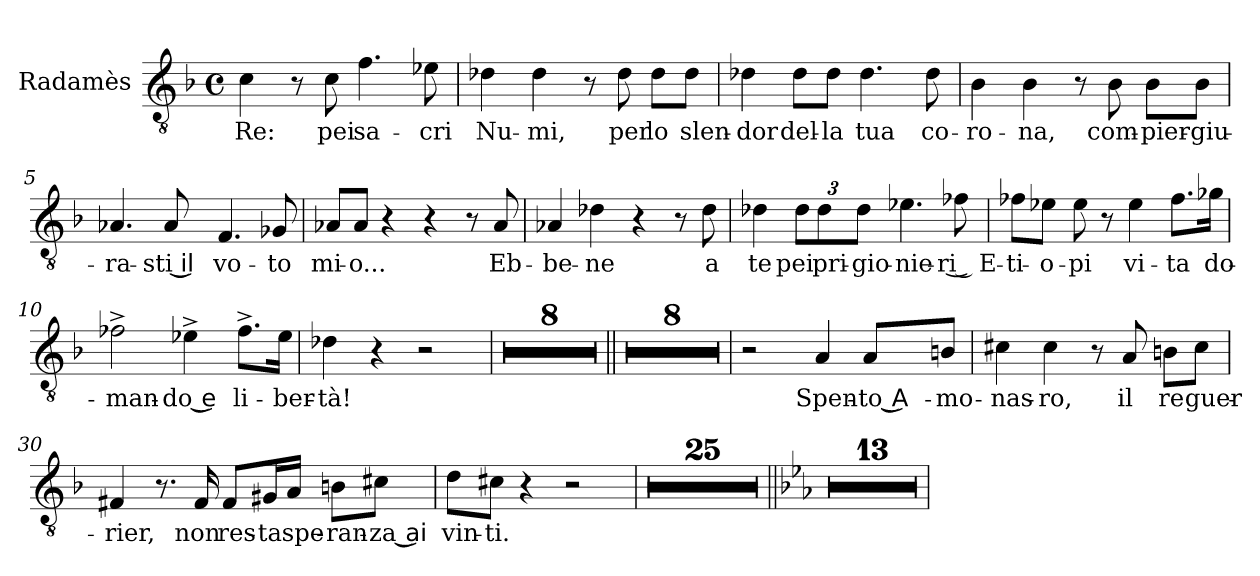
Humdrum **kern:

**kern	**text
*part1	*part1
*staff1	*staff1
*I"Radamès	*
*I'Rad.	*
*clefGv2	*
*k[b-]	*
*M4/4	*
*met(c)	*
=1	=1
!	!LO:LY:b:color=#0055FF
4c\	Re:
8r	.
!	!LO:LY:b:color=#0055FF
8c\	pei
!	!LO:LY:b:color=#0055FF
4.f\	sa-
!	!LO:LY:b:color=#0055FF
8e-X\	-cri
=2	=2
!	!LO:LY:b:color=#0055FF
4d-X\	Nu-
!	!LO:LY:b:color=#0055FF
4d-\	-mi,
8r	.
!	!LO:LY:b:color=#0055FF
8d-\	per
!	!LO:LY:b:color=#0055FF
8d-\L	lo
!	!LO:LY:b:color=#0055FF
8d-\J	slen-
=3	=3
!	!LO:LY:b:color=#0055FF
4d-X\	-dor
!	!LO:LY:b:color=#0055FF
8d-\L	del-
!	!LO:LY:b:color=#0055FF
8d-\J	-la
!	!LO:LY:b:color=#0055FF
4.d-\	tua
!	!LO:LY:b:color=#0055FF
8d-\	co-
!!LO:LB:g=z
=4	=4
!	!LO:LY:b:color=#0055FF
4B-\	-ro-
!	!LO:LY:b:color=#0055FF
4B-\	-na,
8r	.
!	!LO:LY:b:color=#0055FF
8B-\	com-
!	!LO:LY:b:color=#0055FF
8B-\L	-pier-
!	!LO:LY:b:color=#0055FF
8B-\J	-giu-
=5	=5
!	!LO:LY:b:color=#0055FF
4.A-X/	-ra-
!	!LO:LY:b:color=#0055FF
8A-/	-sti ͜il
!	!LO:LY:b:color=#0055FF
4.F/	vo-
!	!LO:LY:b:color=#0055FF
8G-X/	-to
=6	=6
!	!LO:LY:b:color=#0055FF
8A-X/L	mi-
!	!LO:LY:b:color=#0055FF
8A-/J	-o...
4r	.
4r	.
8r	.
!	!LO:LY:b:color=#0055FF
8A-/	Eb-
!!LO:LB:g=z
=7	=7
!	!LO:LY:b:color=#0055FF
4A-X/	-be-
!	!LO:LY:b:color=#0055FF
4d-X\	-ne
4r	.
8r	.
!	!LO:LY:b:color=#0055FF
8d-\	a
=8	=8
!	!LO:LY:b:color=#0055FF
4d-X\	te
!	!LO:LY:b:color=#0055FF
12d-\L	pei
!	!LO:LY:b:color=#0055FF
12d-\	pri-
!	!LO:LY:b:color=#0055FF
12d-\J	-gio-
!	!LO:LY:b:color=#0055FF
4.e-X\	-nie-
!	!LO:LY:b:color=#0055FF
8f-X\	-ri͜ E-
!!LO:LB:g=z
=9	=9
!	!LO:LY:b:color=#0055FF
8f-X\L	-ti-
!	!LO:LY:b:color=#0055FF
8e-X\J	-o-
!	!LO:LY:b:color=#0055FF
8e-\	-pi
8r	.
!	!LO:LY:b:color=#0055FF
4e-\	vi-
!	!LO:LY:b:color=#0055FF
8.f-\L	-ta
!	!LO:LY:b:color=#0055FF
16g-X\Jk	do-
=10	=10
!	!LO:LY:b:color=#0055FF
2f-X^\	-man-
!	!LO:LY:b:color=#0055FF
4e-X^\	-do ͜e
!	!LO:LY:b:color=#0055FF
8.f-^\L	li-
!	!LO:LY:b:color=#0055FF
16e-\Jk	-ber-
!!LO:PB:g=z
=11	=11
!	!LO:LY:b:color=#0055FF
4d-X\	-tà!
4r	.
2r	.
=12	=12
1r	.
!!LO:LB:g=z
=13	=13
1r	.
=14	=14
1r	.
=15	=15
1r	.
!!LO:PB:g=z
=16	=16
1r	.
=17	=17
1r	.
=18	=18
1r	.
=19	=19
1r	.
!!LO:LB:g=z
=20||	=20||
1r	.
=21	=21
1r	.
=22	=22
1r	.
=23	=23
1r	.
!!LO:LB:g=z
=24	=24
*k[b-]	*
1r	.
=25	=25
1r	.
=26	=26
1r	.
=27	=27
1r	.
!!LO:LB:g=z
=28	=28
2r	.
!	!LO:LY:b:color=#0055FF
4A/	Spen-
!	!LO:LY:b:color=#0055FF
8A/L	-to ͜A-
!	!LO:LY:b:color=#0055FF
8Bn/J	-mo-
=29	=29
!	!LO:LY:b:color=#0055FF
4c#X\	-nas-
!	!LO:LY:b:color=#0055FF
4c#\	-ro,
8r	.
!	!LO:LY:b:color=#0055FF
8A/	il
!	!LO:LY:b:color=#0055FF
8Bn\L	re
!	!LO:LY:b:color=#0055FF
8c#\J	guer-
=30	=30
!	!LO:LY:b:color=#0055FF
4F#X/	-rier,
8.r	.
!	!LO:LY:b:color=#0055FF
16F#/	non
!	!LO:LY:b:color=#0055FF
8F#/L	res-
!	!LO:LY:b:color=#0055FF
16G#X/L	-ta
!	!LO:LY:b:color=#0055FF
16A/JJ	spe-
!	!LO:LY:b:color=#0055FF
8Bn\L	-ran-
!	!LO:LY:b:color=#0055FF
8c#X\J	-za ͜ai
!!LO:PB:g=z
=31	=31
!	!LO:LY:b:color=#0055FF
8d\L	vin-
!	!LO:LY:b:color=#0055FF
8c#X\J	-ti.
4r	.
2r	.
=32	=32
1r	.
=33	=33
1r	.
!!LO:LB:g=z
=34	=34
1r	.
=35	=35
1r	.
=36	=36
1r	.
!!LO:LB:g=z
=37	=37
1r	.
=38	=38
1r	.
!!LO:LB:g=z
=39	=39
1r	.
=40	=40
1r	.
=41	=41
1r	.
!!LO:PB:g=z
=42	=42
1r	.
=43	=43
1r	.
=44	=44
1r	.
!!LO:LB:g=z
=45	=45
1r	.
=46	=46
1r	.
=47	=47
1r	.
=48	=48
1r	.
!!LO:LB:g=z
=49	=49
*k[b-]	*
1r	.
=50	=50
1r	.
=51	=51
1r	.
=52	=52
1r	.
=53	=53
1r	.
!!LO:LB:g=z
=54	=54
1r	.
=55	=55
1r	.
=56	=56
1r	.
!!LO:PB:g=z
=57||	=57||
*k[b-e-a-]	*
1r	.
=58	=58
1r	.
=59	=59
1r	.
=60	=60
1r	.
!!LO:PB:g=z
=61	=61
1r	.
=62	=62
1r	.
=63	=63
1r	.
=64	=64
1r	.
!!LO:PB:g=z
=65	=65
1r	.
=66	=66
1r	.
=67	=67
1r	.
=68	=68
1r	.
!!LO:PB:g=z
=69	=69
*k[b-e-a-]	*
1r	.
=	=
*-	*-
